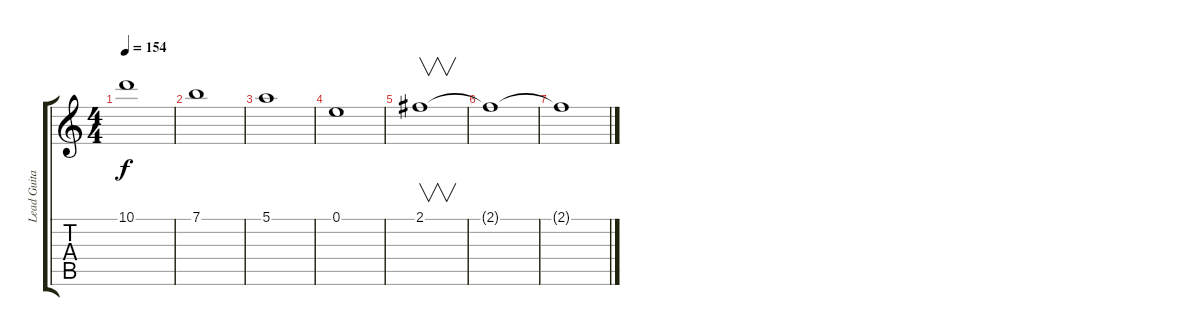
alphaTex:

\track ("Lead Guitar 2" "Lead Guita") {instrument overdrivenguitar}
\staff {score tabs}
\tuning (E4 B3 G3 D3 A2 E2) {hide}
\ts (4 4)
\section ("" "")
\tempo 154
\clef g2
\ks c
10.1.1{dy f} |
7.1.1 |
5.1.1 |
0.1.1 |
2.1.1{v} |
2.1{t}.1 |
2.1{t}.1
